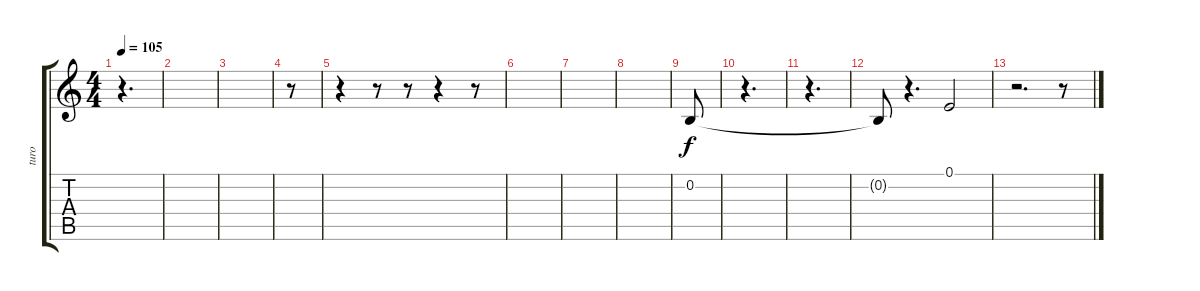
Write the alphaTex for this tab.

\track ("turo" "turo") {instrument synthvoice}
\staff {score tabs}
\tuning (E4 B3 G3 D3 A2 E2) {hide}
\ts (4 4)
\tempo 105
\clef g2
\ks c
r.4{d dy f} |
|
|
r.8 |
r.4 r.8 r.8 r.4 r.8 |
|
|
|
0.2.8 |
r.4{d} |
r.4{d} |
0.2{t}.8 r.4{d} 0.1.2 |
r.2{d} r.8
